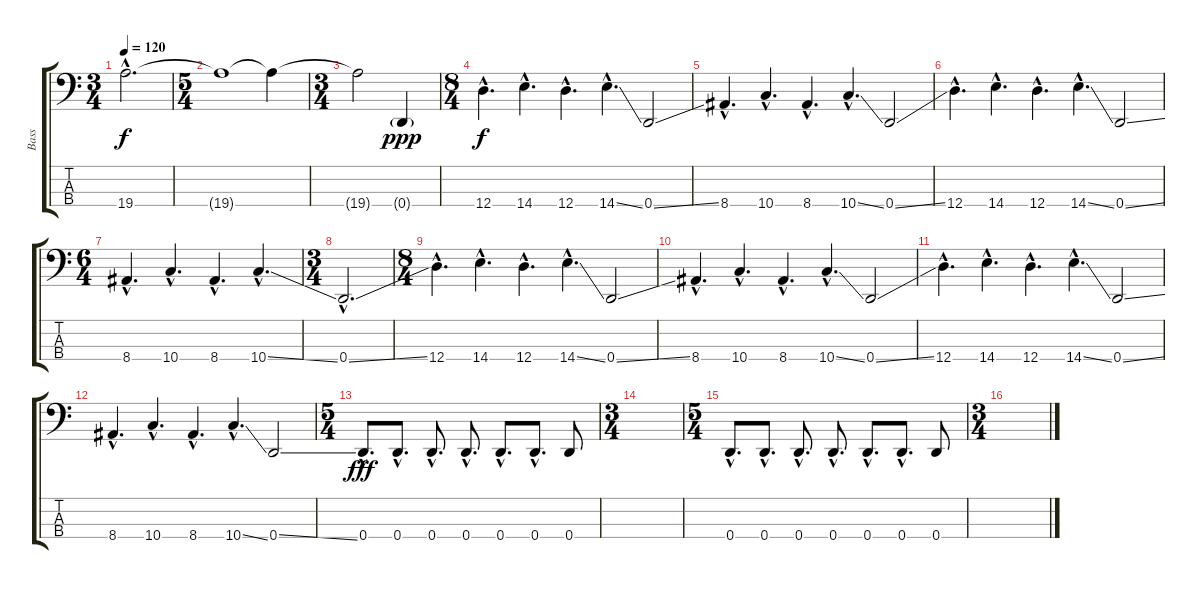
\track ("Bass" "Bass") {instrument slapbass2}
\staff {score tabs}
\tuning (G2 D2 A1 D1) {hide}
\ts (3 4)
\tempo 120
\clef f4
\ks c
19.4{hac t}.2{d dy f} |
\ts (5 4)
19.4{t}.1 19.4{t}.4 |
\ts (3 4)
19.4{t}.2 0.4{g}.4{dy ppp} |
\ts (8 4)
12.4{hac}.4{d dy f volume 13 instrument slapbass2} 14.4{hac}.4{d} 12.4{hac}.4{d} 14.4{ss hac}.4{d} 0.4{ss}.2 |
8.4{hac}.4{d volume 13 instrument slapbass2} 10.4{hac}.4{d} 8.4{hac}.4{d} 10.4{ss hac}.4{d} 0.4{ss}.2 |
12.4{hac}.4{d volume 13 instrument slapbass2} 14.4{hac}.4{d} 12.4{hac}.4{d} 14.4{ss hac}.4{d} 0.4{ss}.2 |
\ts (6 4)
8.4{hac}.4{d} 10.4{hac}.4{d} 8.4{hac}.4{d} 10.4{ss hac}.4{d} |
\ts (3 4)
0.4{ss hac}.2{d} |
\ts (8 4)
12.4{hac}.4{d volume 13 instrument slapbass2} 14.4{hac}.4{d} 12.4{hac}.4{d} 14.4{ss hac}.4{d} 0.4{ss}.2 |
8.4{hac}.4{d volume 13 instrument slapbass2} 10.4{hac}.4{d} 8.4{hac}.4{d} 10.4{ss hac}.4{d} 0.4{ss}.2 |
12.4{hac}.4{d volume 13 instrument slapbass2} 14.4{hac}.4{d} 12.4{hac}.4{d} 14.4{ss hac}.4{d} 0.4{ss}.2 |
8.4{hac}.4{d volume 13 instrument slapbass2} 10.4{hac}.4{d} 8.4{hac}.4{d} 10.4{ss hac}.4{d} 0.4{ss}.2 |
\ts (5 4)
0.4{hac}.8{d dy fff} 0.4{hac}.8{d} 0.4{hac}.8{d} 0.4{hac}.8{d} 0.4{hac}.8{d} 0.4{hac}.8{d} 0.4.8 |
\ts (3 4)
|
\ts (5 4)
0.4{hac}.8{d} 0.4{hac}.8{d} 0.4{hac}.8{d} 0.4{hac}.8{d} 0.4{hac}.8{d} 0.4{hac}.8{d} 0.4.8 |
\ts (3 4)
